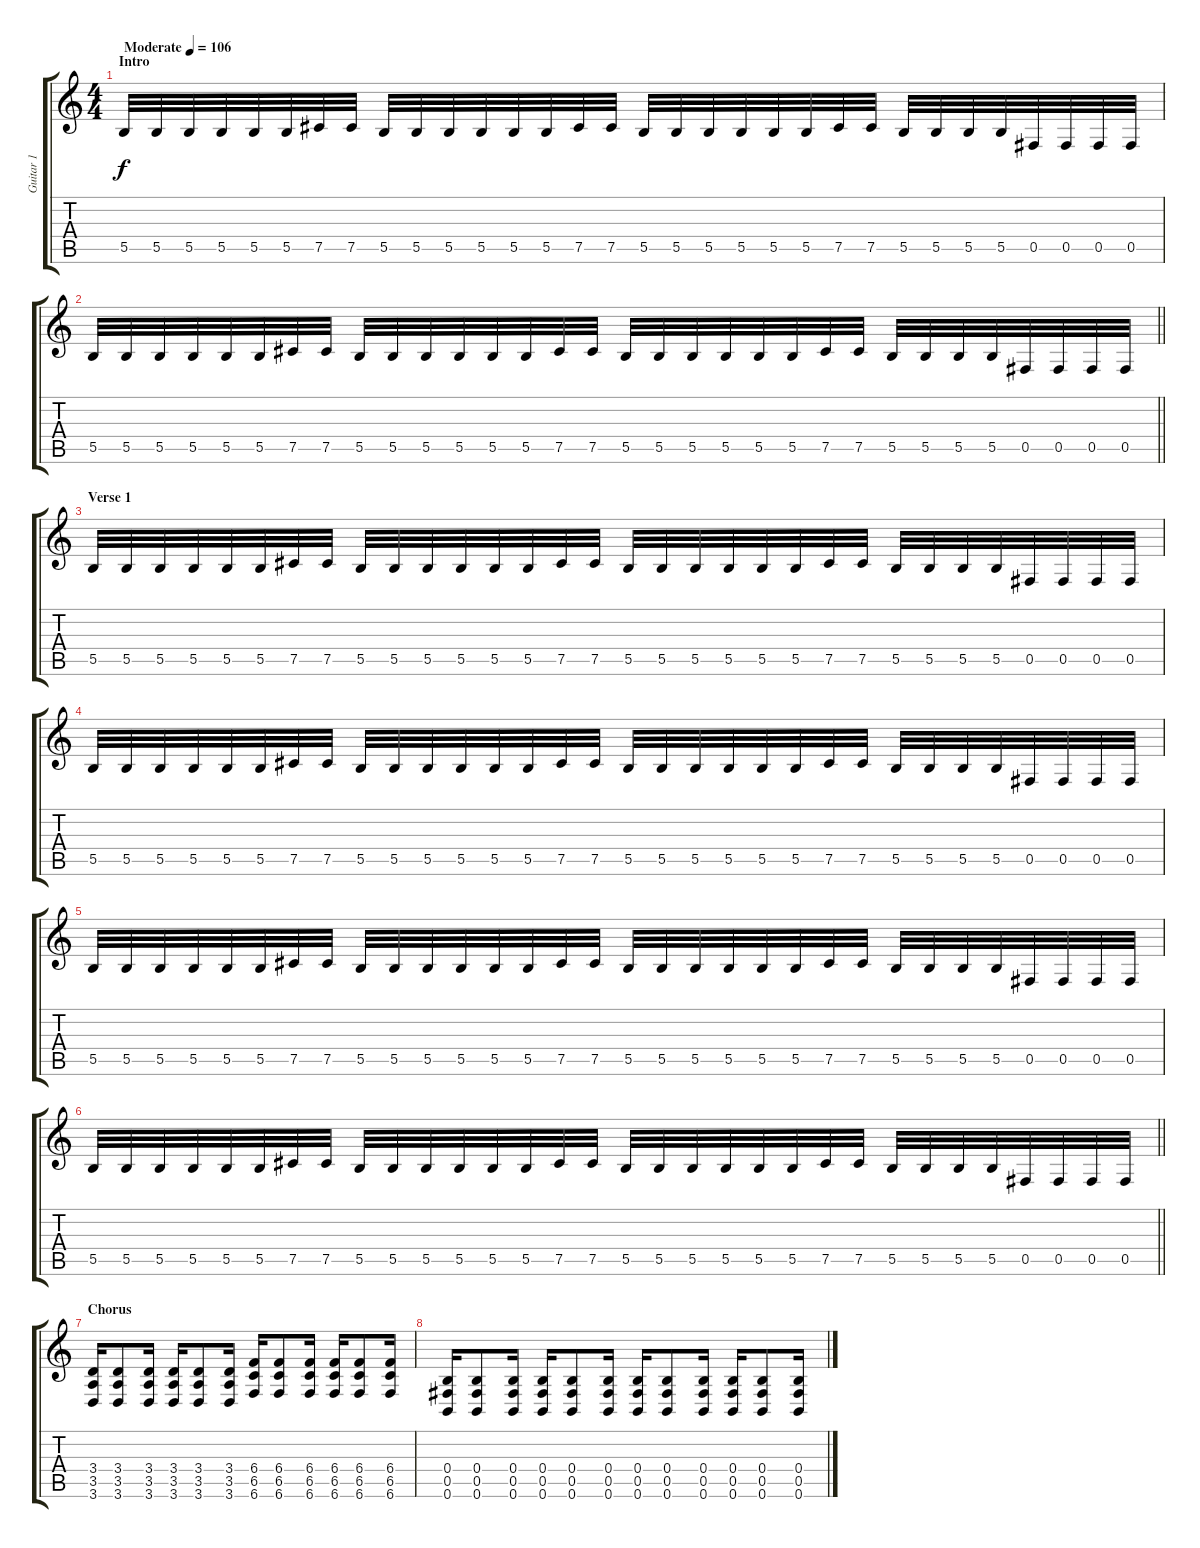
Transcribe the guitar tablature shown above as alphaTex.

\track ("Guitar 1" "Guitar 1") {instrument distortionguitar}
\staff {score tabs}
\tuning (Db4 Ab3 E3 B2 Gb2 B1) {hide}
\ts (4 4)
\section ("" "Intro")
\tempo (106 "Moderate")
\clef g2
\ks c
5.5.32{dy f instrument distortionguitar} 5.5.32 5.5.32 5.5.32 5.5.32 5.5.32 7.5.32 7.5.32 5.5.32 5.5.32 5.5.32 5.5.32 5.5.32 5.5.32 7.5.32 7.5.32 5.5.32 5.5.32 5.5.32 5.5.32 5.5.32 5.5.32 7.5.32 7.5.32 5.5.32 5.5.32 5.5.32 5.5.32 0.5.32 0.5.32 0.5.32 0.5.32 |
\barLineRight lightlight
5.5.32 5.5.32 5.5.32 5.5.32 5.5.32 5.5.32 7.5.32 7.5.32 5.5.32 5.5.32 5.5.32 5.5.32 5.5.32 5.5.32 7.5.32 7.5.32 5.5.32 5.5.32 5.5.32 5.5.32 5.5.32 5.5.32 7.5.32 7.5.32 5.5.32 5.5.32 5.5.32 5.5.32 0.5.32 0.5.32 0.5.32 0.5.32 |
\section ("" "Verse 1")
5.5.32 5.5.32 5.5.32 5.5.32 5.5.32 5.5.32 7.5.32 7.5.32 5.5.32 5.5.32 5.5.32 5.5.32 5.5.32 5.5.32 7.5.32 7.5.32 5.5.32 5.5.32 5.5.32 5.5.32 5.5.32 5.5.32 7.5.32 7.5.32 5.5.32 5.5.32 5.5.32 5.5.32 0.5.32 0.5.32 0.5.32 0.5.32 |
5.5.32 5.5.32 5.5.32 5.5.32 5.5.32 5.5.32 7.5.32 7.5.32 5.5.32 5.5.32 5.5.32 5.5.32 5.5.32 5.5.32 7.5.32 7.5.32 5.5.32 5.5.32 5.5.32 5.5.32 5.5.32 5.5.32 7.5.32 7.5.32 5.5.32 5.5.32 5.5.32 5.5.32 0.5.32 0.5.32 0.5.32 0.5.32 |
5.5.32 5.5.32 5.5.32 5.5.32 5.5.32 5.5.32 7.5.32 7.5.32 5.5.32 5.5.32 5.5.32 5.5.32 5.5.32 5.5.32 7.5.32 7.5.32 5.5.32 5.5.32 5.5.32 5.5.32 5.5.32 5.5.32 7.5.32 7.5.32 5.5.32 5.5.32 5.5.32 5.5.32 0.5.32 0.5.32 0.5.32 0.5.32 |
\barLineRight lightlight
5.5.32 5.5.32 5.5.32 5.5.32 5.5.32 5.5.32 7.5.32 7.5.32 5.5.32 5.5.32 5.5.32 5.5.32 5.5.32 5.5.32 7.5.32 7.5.32 5.5.32 5.5.32 5.5.32 5.5.32 5.5.32 5.5.32 7.5.32 7.5.32 5.5.32 5.5.32 5.5.32 5.5.32 0.5.32 0.5.32 0.5.32 0.5.32 |
\section ("" "Chorus")
(3.4 3.5 3.6).16 (3.4 3.5 3.6).8 (3.4 3.5 3.6).16 (3.4 3.5 3.6).16 (3.4 3.5 3.6).8 (3.4 3.5 3.6).16 (6.4 6.5 6.6).16 (6.4 6.5 6.6).8 (6.4 6.5 6.6).16 (6.4 6.5 6.6).16 (6.4 6.5 6.6).8 (6.4 6.5 6.6).16 |
(0.4 0.5 0.6).16 (0.4 0.5 0.6).8 (0.4 0.5 0.6).16 (0.4 0.5 0.6).16 (0.4 0.5 0.6).8 (0.4 0.5 0.6).16 (0.4 0.5 0.6).16 (0.4 0.5 0.6).8 (0.4 0.5 0.6).16 (0.4 0.5 0.6).16 (0.4 0.5 0.6).8 (0.4 0.5 0.6).16
